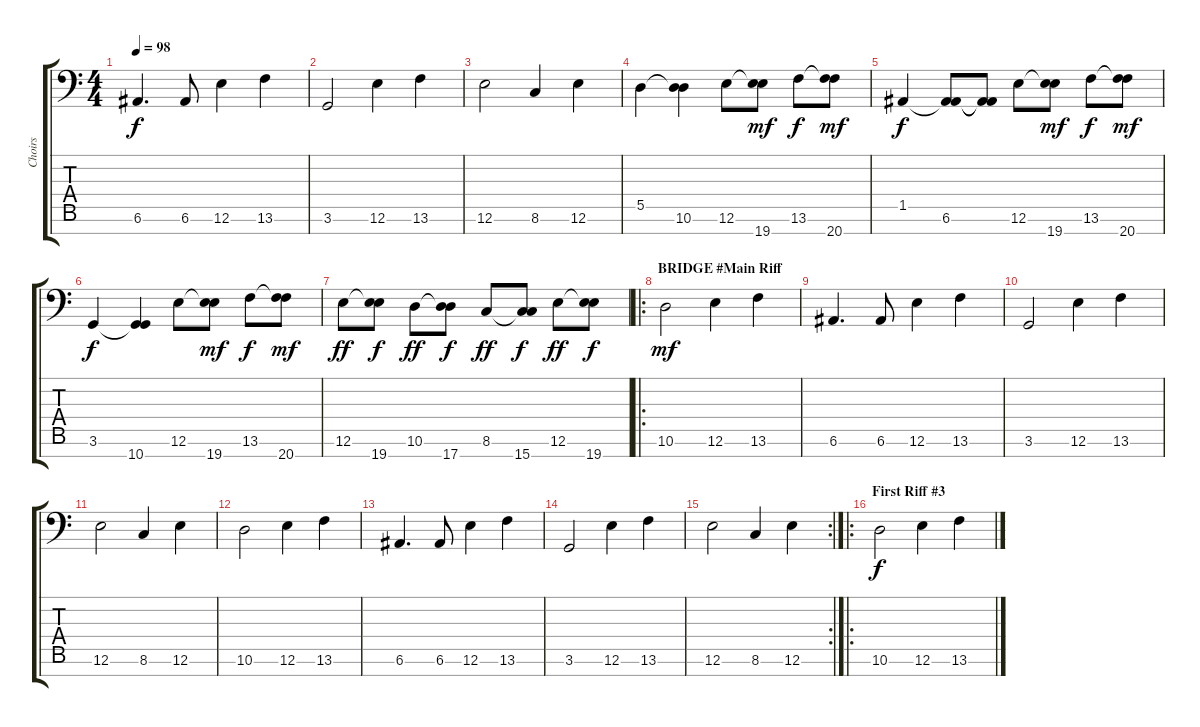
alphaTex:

\track ("Choirs" "Choirs") {instrument choiraahs}
\staff {score tabs}
\tuning (E4 B3 G3 D3 A2 E2 A1) {hide}
\ts (4 4)
\tempo 98
\clef f4
\ks c
6.6.4{d dy f} 6.6.8 12.6.4 13.6.4 |
3.6.2 12.6.4 13.6.4 |
12.6.2 8.6.4 12.6.4 |
5.5.4 (5.5{t} 10.6).4 12.6.8 (12.6{t} 19.7).8{dy mf} 13.6.8{dy f} (13.6{t} 20.7).8{dy mf} |
1.5.4{dy f} (1.5{t} 6.6).8 (1.5{t} 6.6{t}).8 12.6.8 (12.6{t} 19.7).8{dy mf} 13.6.8{dy f} (13.6{t} 20.7).8{dy mf} |
3.6.4{dy f} (3.6{t} 10.7).4 12.6.8 (12.6{t} 19.7).8{dy mf} 13.6.8{dy f} (13.6{t} 20.7).8{dy mf} |
12.6.8{dy ff} (12.6{t} 19.7).8{dy f} 10.6.8{dy ff} (10.6{t} 17.7).8{dy f} 8.6.8{dy ff} (8.6{t} 15.7).8{dy f} 12.6.8{dy ff} (12.6{t} 19.7).8{dy f} |
\ro
\section ("" "BRIDGE #Main Riff")
10.6.2{dy mf} 12.6.4 13.6.4 |
6.6.4{d} 6.6.8 12.6.4 13.6.4 |
3.6.2 12.6.4 13.6.4 |
12.6.2 8.6.4 12.6.4 |
10.6.2 12.6.4 13.6.4 |
6.6.4{d} 6.6.8 12.6.4 13.6.4 |
3.6.2 12.6.4 13.6.4 |
\rc 2
12.6.2 8.6.4 12.6.4 |
\ro
\section ("" "First Riff #3")
10.6.2{dy f} 12.6.4 13.6.4
